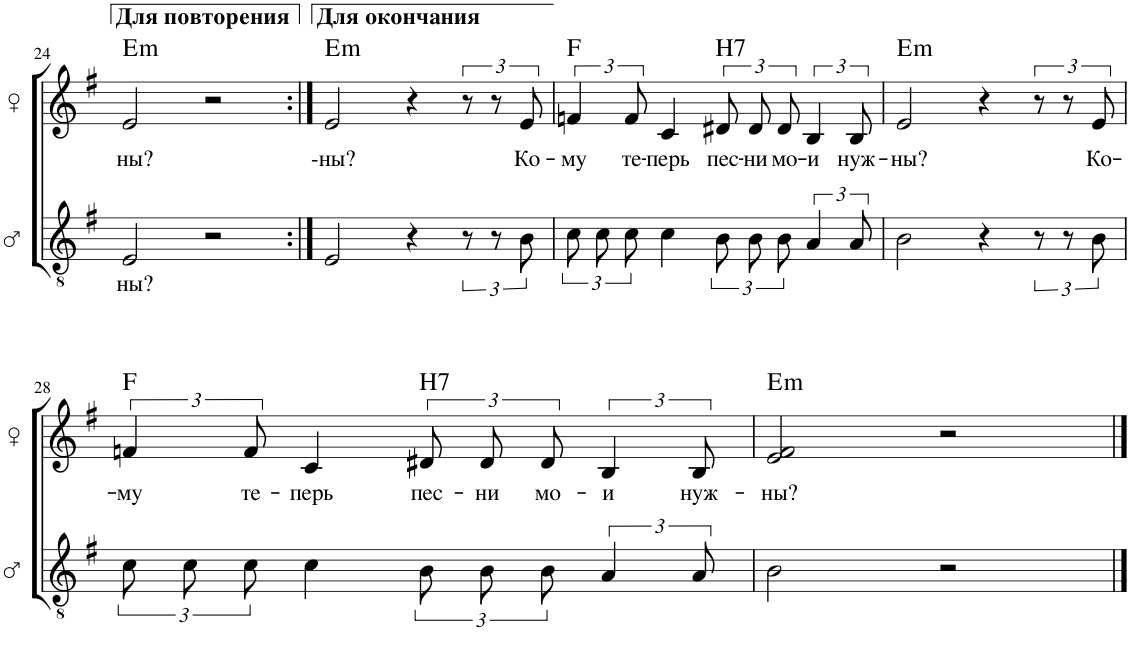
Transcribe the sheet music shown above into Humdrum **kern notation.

**kern	**text	**kern	**text	**harte
*part2	*part2	*part1	*part1	*part1
*staff2	*staff2	*staff1	*staff1	*
*I"Т, Б	*	*I"С, А	*	*
!!LO:PB:g=z
*clefGv2	*	*clefG2	*	*
*k[f#]	*	*k[f#]	*	*
*M4/4	*	*M4/4	*	*
=24	=24	=24	=24	=24
!	!LO:LY:b	!	!LO:LY:b	!LO:H:kt=m
2E/	-ны?	2e/	-ны?	E:min
2r	.	2r	.	.
=25:|!	=25:|!	=25:|!	=25:|!	=25:|!
!	!	!	!LO:LY:b	!LO:H:kt=m
2E/	.	2e/	-ны?	E:min
4r	.	4r	.	.
12r	.	12r	.	.
12r	.	12r	.	.
!	!	!	!LO:LY:b	!
12B\	.	12e/	Ко-	.
=26	=26	=26	=26	=26
!	!	!	!LO:LY:b	!
12c\L	.	6fn/	-му	F:maj
12c\	.	.	.	.
!	!	!	!LO:LY:b	!
12c\J	.	12f/	те-	.
!	!	!	!LO:LY:b	!
4c\	.	4c/	-перь	.
!	!	!	!LO:LY:b	!LO:H:kt=H7
12B\L	.	12d#X/L	пес-	N
!	!	!	!LO:LY:b	!
12B\	.	12d#/	-ни	.
!	!	!	!LO:LY:b	!
12B\J	.	12d#/J	мо-	.
!	!	!	!LO:LY:b	!
6A/	.	6B/	-и	.
!	!	!	!LO:LY:b	!
12A/	.	12B/	нуж-	.
=27	=27	=27	=27	=27
!	!	!	!LO:LY:b	!LO:H:kt=m
2B\	.	2e/	-ны?	E:min
4r	.	4r	.	.
12r	.	12r	.	.
12r	.	12r	.	.
!	!	!	!LO:LY:b	!
12B\	.	12e/	Ко-	.
!!LO:LB:g=z
=28	=28	=28	=28	=28
!	!	!	!LO:LY:b	!
12c\L	.	6fn/	-му	F:maj
12c\	.	.	.	.
!	!	!	!LO:LY:b	!
12c\J	.	12f/	те-	.
!	!	!	!LO:LY:b	!
4c\	.	4c/	-перь	.
!	!	!	!LO:LY:b	!LO:H:kt=H7
12B\L	.	12d#X/L	пес-	N
!	!	!	!LO:LY:b	!
12B\	.	12d#/	-ни	.
!	!	!	!LO:LY:b	!
12B\J	.	12d#/J	мо-	.
!	!	!	!LO:LY:b	!
6A/	.	6B/	-и	.
!	!	!	!LO:LY:b	!
12A/	.	12B/	нуж-	.
=29	=29	=29	=29	=29
!	!	!	!LO:LY:b	!LO:H:kt=m
2B\	.	2e/ 2f#/	-ны?	E:min
2r	.	2r	.	.
==	==	==	==	==
*-	*-	*-	*-	*-
